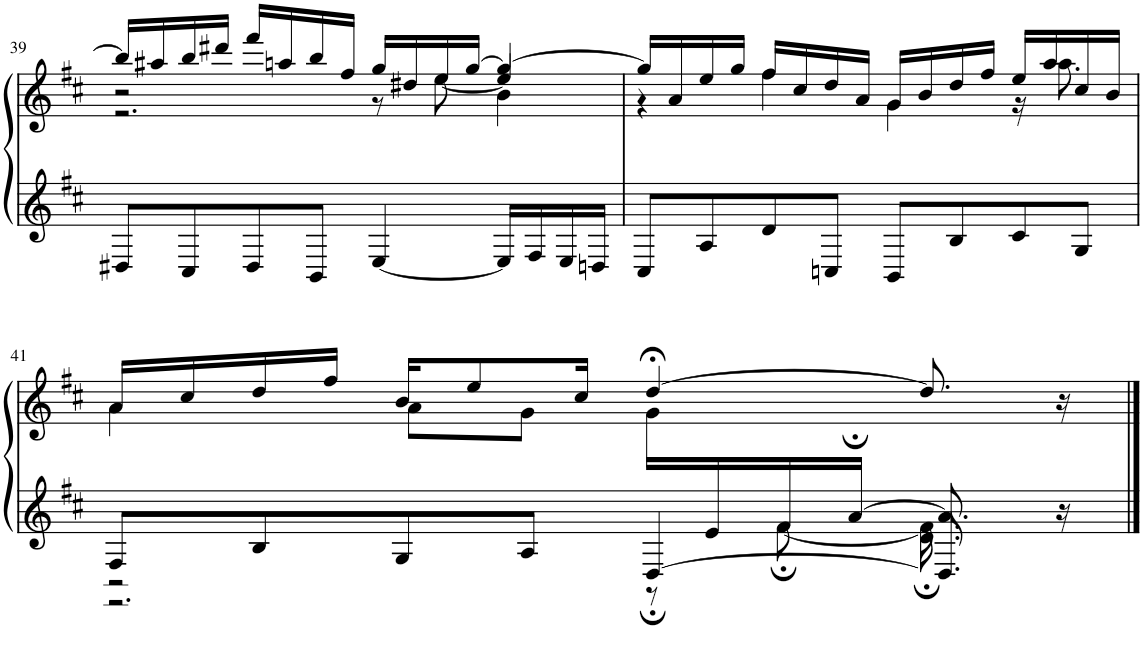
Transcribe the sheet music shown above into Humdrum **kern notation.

**kern	**kern
*part1	*part1
*staff2	*staff1
*I"Harp	*
*I'Hp	*
!!LO:PB:g=z
*clefG2	*clefG2
*k[f#c#]	*k[f#c#]
*M4/4	*M4/4
=39	=39
*	*^
*	*	*^
8D#X/L	16bb/LL]	2r	2.r
.	16aa#X/	.	.
8C#/	16bb/	.	.
.	16ddd#X/JJ	.	.
8D#/	16fff#/LL	.	.
.	16aan/	.	.
8BB/J	16bb/	.	.
.	16ff#/JJ	.	.
[4E/	16gg/LL	8r	.
.	16dd#X/	.	.
.	16ee/	[8ee\	.
.	[16gg/JJ	.	.
16E/LL]	4gg/_	4ee/]	4b\
16F#/	.	.	.
16E/	.	.	.
16Dn/JJ	.	.	.
*	*	*v	*v
=40	=40	=40
8C#/L	16gg/LL]	4r
.	16a/	.
8A/	16ee/	.
.	16gg/JJ	.
8d/	16ff#/LL	4ff#\
.	16cc#/	.
8Cn/J	16dd/	.
.	16a/JJ	.
8BB/L	16g/LL	4g\
.	16b/	.
8B/	16dd/	.
.	16ff#/JJ	.
8c#/	16ee/LL	16r
.	16aa/	8.aa\
8G/J	16cc#/	.
.	16b/JJ	.
!!LO:LB:g=z	!!
=41	=41	=41
*^	*	*
*	*^	*	*
*	*	*^	*	*
16ryy	8F#/L	2r	2.r	16a/LL	4a\
.	.	.	.	16cc#/	.
.	8B/	.	.	16dd/	.
.	.	.	.	16ff#/JJ	.
.	8G/	.	.	16b/KL	8a\L
.	.	.	.	8ee/	.
.	8A/J	.	.	.	8g\J
.	.	.	.	16cc#/Jk	.
.	[4D;/	8r	.	[4dd;</	16g\LL
16e/	.	.	.	.	4..ryy
16f#/	.	[8f#;\	.	.	.
[16a;/JJ	.	.	.	.	.
8.a/]	8.D/]	8.f#\]	8.d;\	8.dd/]	.
16ryy	16r	16ryy	16ryy	16r	.
*v	*v	*v	*v	*	*
*	*v	*v
==	==
*-	*-
